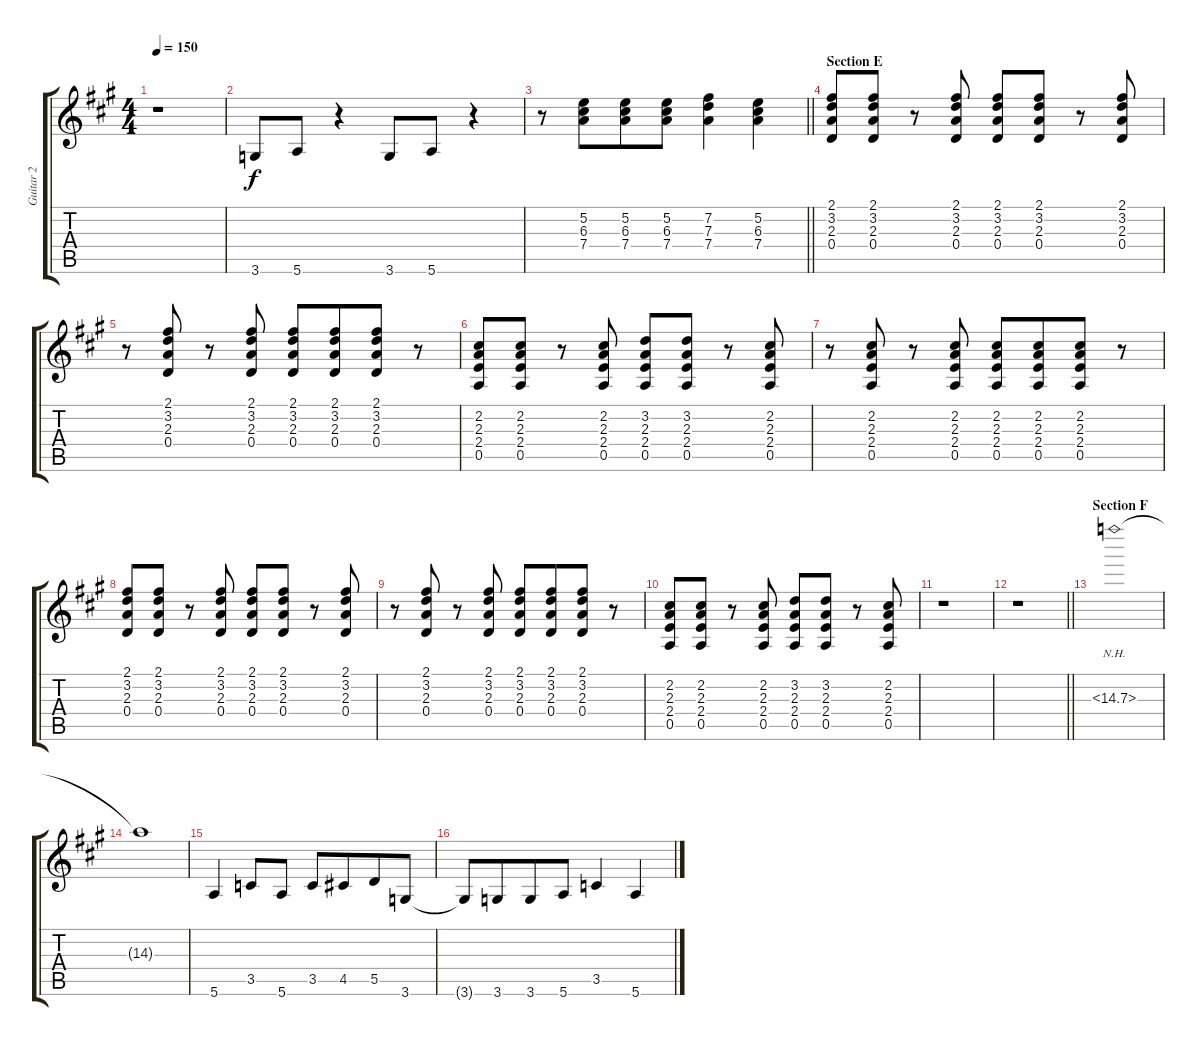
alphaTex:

\track ("Guitar 2" "Guitar 2") {instrument overdrivenguitar}
\staff {score tabs}
\tuning (E4 B3 G3 D3 A2 E2) {hide}
\ts (4 4)
\tempo 150
\clef g2
\ks a
r.1{dy f} |
3.6.8 5.6.8 r.4 3.6.8 5.6.8 r.4 |
\barLineRight lightlight
r.8 (5.2 6.3 7.4).8{beam merge} (5.2 6.3 7.4).8 (5.2 6.3 7.4).8 (7.2 7.3 7.4).4 (5.2 6.3 7.4).4 |
\section ("" "Section E")
(2.1 3.2 2.3 0.4).8{beam Up} (2.1 3.2 2.3 0.4).8{beam Up} r.8 (2.1 3.2 2.3 0.4).8{beam Up} (2.1 3.2 2.3 0.4).8{beam Up} (2.1 3.2 2.3 0.4).8{beam Up} r.8 (2.1 3.2 2.3 0.4).8{beam Up} |
r.8 (2.1 3.2 2.3 0.4).8{beam Up} r.8 (2.1 3.2 2.3 0.4).8{beam Up} (2.1 3.2 2.3 0.4).8{beam Up} (2.1 3.2 2.3 0.4).8{beam Up beam merge} (2.1 3.2 2.3 0.4).8{beam Up} r.8 |
(2.2 2.3 2.4 0.5).8 (2.2 2.3 2.4 0.5).8 r.8 (2.2 2.3 2.4 0.5).8 (3.2 2.3 2.4 0.5).8 (3.2 2.3 2.4 0.5).8 r.8 (2.2 2.3 2.4 0.5).8 |
r.8 (2.2 2.3 2.4 0.5).8 r.8 (2.2 2.3 2.4 0.5).8 (2.2 2.3 2.4 0.5).8 (2.2 2.3 2.4 0.5).8{beam merge} (2.2 2.3 2.4 0.5).8 r.8 |
(2.1 3.2 2.3 0.4).8{beam Up} (2.1 3.2 2.3 0.4).8{beam Up} r.8 (2.1 3.2 2.3 0.4).8{beam Up} (2.1 3.2 2.3 0.4).8{beam Up} (2.1 3.2 2.3 0.4).8{beam Up} r.8 (2.1 3.2 2.3 0.4).8{beam Up} |
r.8 (2.1 3.2 2.3 0.4).8{beam Up} r.8 (2.1 3.2 2.3 0.4).8{beam Up} (2.1 3.2 2.3 0.4).8{beam Up} (2.1 3.2 2.3 0.4).8{beam Up beam merge} (2.1 3.2 2.3 0.4).8{beam Up} r.8 |
(2.2 2.3 2.4 0.5).8 (2.2 2.3 2.4 0.5).8 r.8 (2.2 2.3 2.4 0.5).8 (3.2 2.3 2.4 0.5).8 (3.2 2.3 2.4 0.5).8 r.8 (2.2 2.3 2.4 0.5).8 |
r.1 |
\barLineRight lightlight
r.1 |
\section ("" "Section F")
14.3{nh}.1 |
14.3{t}.1 |
5.6.4 3.5.8 5.6.8 3.5.8 4.5.8{beam merge} 5.5.8 3.6.8 |
3.6{t}.8 3.6.8{beam merge} 3.6.8 5.6.8 3.5.4 5.6.4
